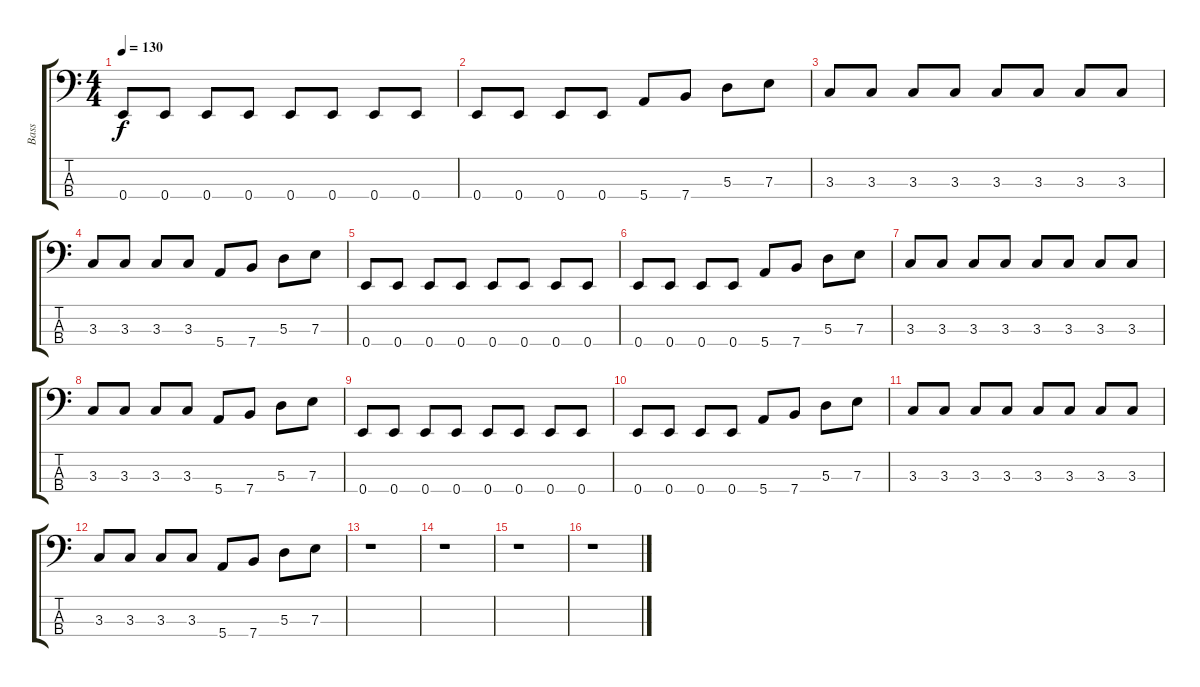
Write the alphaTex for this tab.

\track ("Bass" "Bass") {instrument slapbass1}
\staff {score tabs}
\tuning (G2 D2 A1 E1) {hide}
\ts (4 4)
\tempo 130
\clef f4
\ks c
0.4.8{dy f} 0.4.8 0.4.8 0.4.8 0.4.8 0.4.8 0.4.8 0.4.8 |
0.4.8 0.4.8 0.4.8 0.4.8 5.4.8 7.4.8 5.3.8 7.3.8 |
3.3.8 3.3.8 3.3.8 3.3.8 3.3.8 3.3.8 3.3.8 3.3.8 |
3.3.8 3.3.8 3.3.8 3.3.8 5.4.8 7.4.8 5.3.8 7.3.8 |
0.4.8 0.4.8 0.4.8 0.4.8 0.4.8 0.4.8 0.4.8 0.4.8 |
0.4.8 0.4.8 0.4.8 0.4.8 5.4.8 7.4.8 5.3.8 7.3.8 |
3.3.8 3.3.8 3.3.8 3.3.8 3.3.8 3.3.8 3.3.8 3.3.8 |
3.3.8 3.3.8 3.3.8 3.3.8 5.4.8 7.4.8 5.3.8 7.3.8 |
0.4.8 0.4.8 0.4.8 0.4.8 0.4.8 0.4.8 0.4.8 0.4.8 |
0.4.8 0.4.8 0.4.8 0.4.8 5.4.8 7.4.8 5.3.8 7.3.8 |
3.3.8 3.3.8 3.3.8 3.3.8 3.3.8 3.3.8 3.3.8 3.3.8 |
3.3.8 3.3.8 3.3.8 3.3.8 5.4.8 7.4.8 5.3.8 7.3.8 |
r.1 |
r.1 |
r.1 |
r.1
